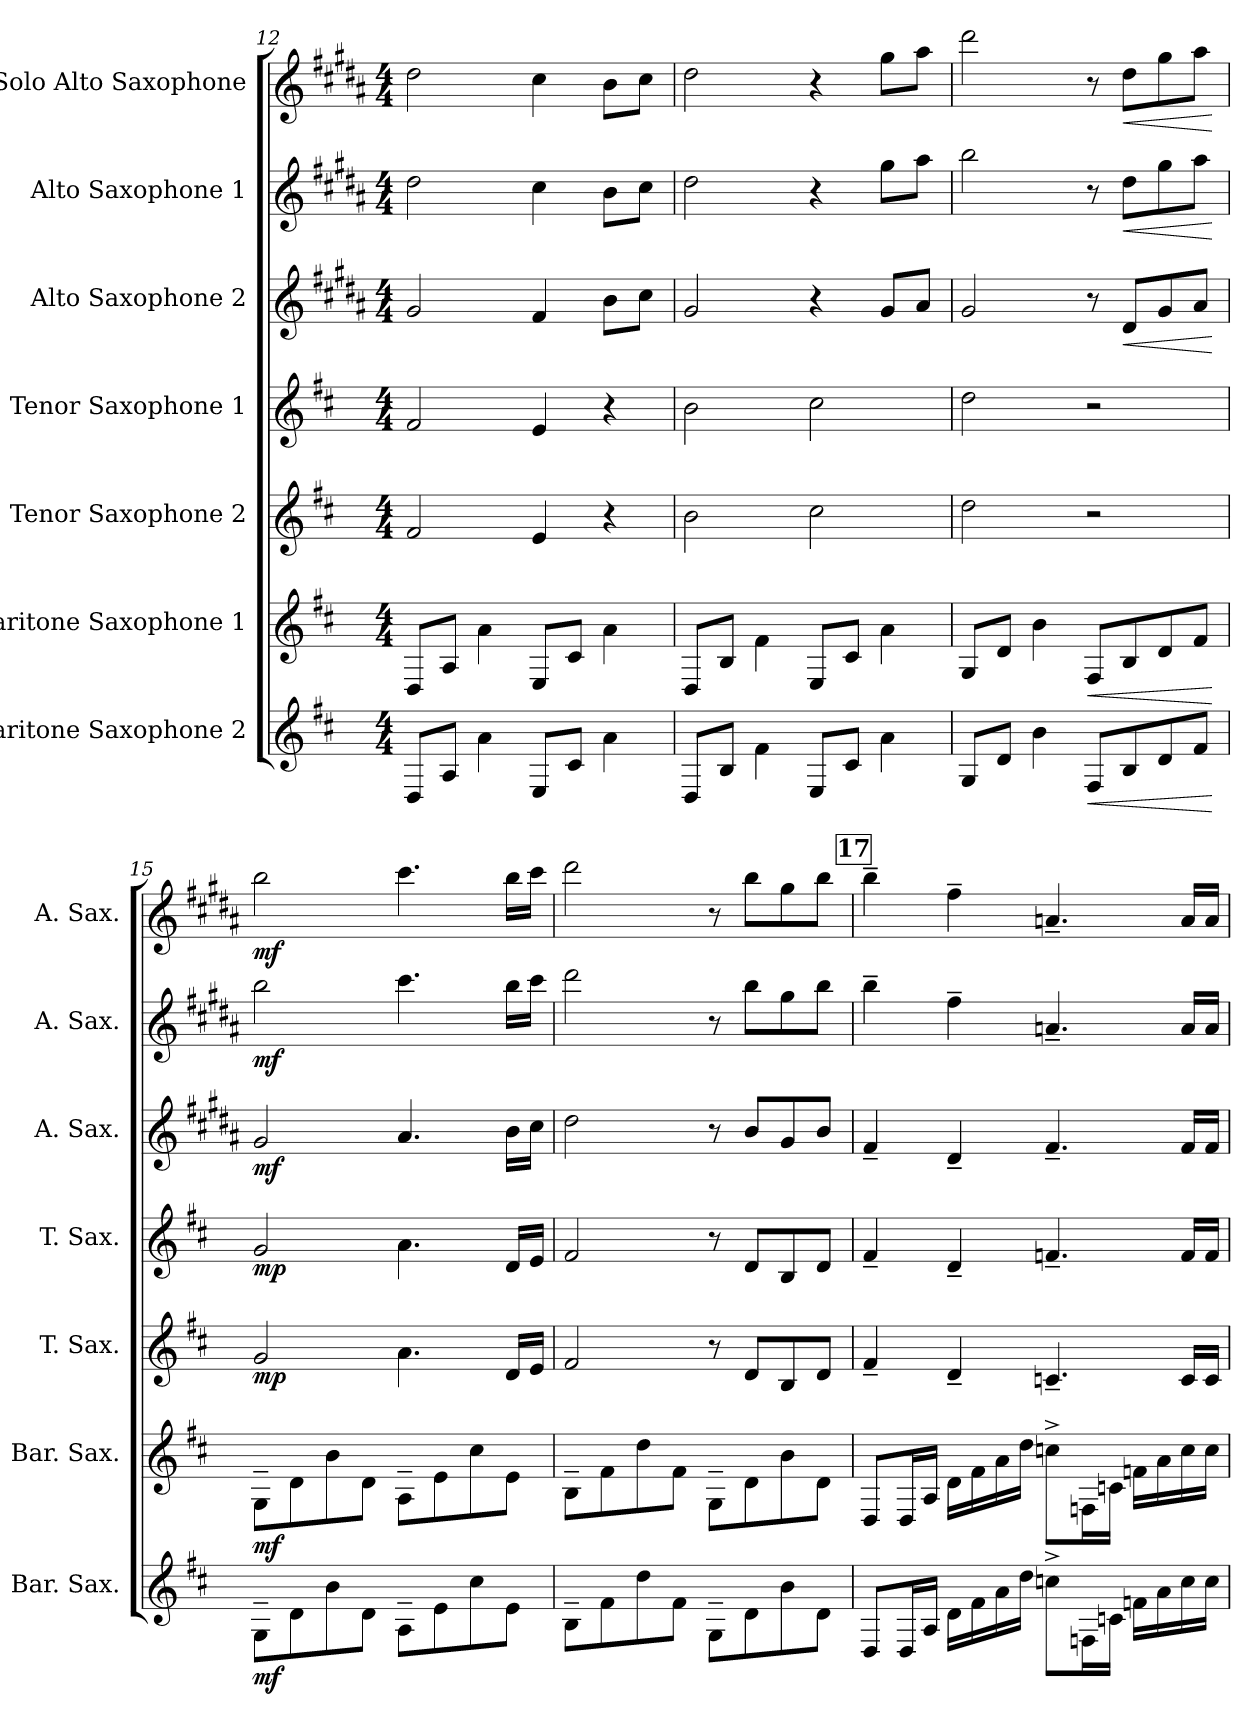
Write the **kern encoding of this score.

**kern	**dynam	**kern	**dynam	**kern	**dynam	**kern	**dynam	**kern	**dynam	**kern	**dynam	**kern	**dynam
*part7	*part7	*part6	*part6	*part5	*part5	*part4	*part4	*part3	*part3	*part2	*part2	*part1	*part1
*staff7	*staff7	*staff6	*staff6	*staff5	*staff5	*staff4	*staff4	*staff3	*staff3	*staff2	*staff2	*staff1	*staff1
*I"Baritone Saxophone 2	*	*I"Baritone Saxophone 1	*	*I"Tenor Saxophone 2	*	*I"Tenor Saxophone 1	*	*I"Alto Saxophone 2	*	*I"Alto Saxophone 1	*	*I"Solo Alto Saxophone	*
*I'Bar. Sax.	*	*I'Bar. Sax.	*	*I'T. Sax.	*	*I'T. Sax.	*	*I'A. Sax.	*	*I'A. Sax.	*	*I'A. Sax.	*
!!LO:PB:g=z
*clefG2	*	*clefG2	*	*clefG2	*	*clefG2	*	*clefG2	*	*clefG2	*	*clefG2	*
*ITrd12c21	*	*ITrd12c21	*	*ITrd8c14	*	*ITrd8c14	*	*ITrd5c9	*	*ITrd5c9	*	*ITrd5c9	*
*k[f#c#]	*	*k[f#c#]	*	*k[f#c#]	*	*k[f#c#]	*	*k[f#c#]	*	*k[f#c#]	*	*k[f#c#]	*
*M4/4	*	*M4/4	*	*M4/4	*	*M4/4	*	*M4/4	*	*M4/4	*	*M4/4	*
=12	=12	=12	=12	=12	=12	=12	=12	=12	=12	=12	=12	=12	=12
8DD/L	.	8DD/L	.	2F#/	.	2F#/	.	2B/	.	2f#\	.	2f#\	.
8AA/J	.	8AA/J	.	.	.	.	.	.	.	.	.	.	.
4A\	.	4A\	.	.	.	.	.	.	.	.	.	.	.
8EE/L	.	8EE/L	.	4E/	.	4E/	.	4A/	.	4e\	.	4e\	.
8C#/J	.	8C#/J	.	.	.	.	.	.	.	.	.	.	.
4A\	.	4A\	.	4r	.	4r	.	8d\L	.	8d\L	.	8d\L	.
.	.	.	.	.	.	.	.	8e\J	.	8e\J	.	8e\J	.
=13	=13	=13	=13	=13	=13	=13	=13	=13	=13	=13	=13	=13	=13
8DD/L	.	8DD/L	.	2B\	.	2B\	.	2B/	.	2f#\	.	2f#\	.
8BB/J	.	8BB/J	.	.	.	.	.	.	.	.	.	.	.
4F#\	.	4F#\	.	.	.	.	.	.	.	.	.	.	.
8EE/L	.	8EE/L	.	2c#\	.	2c#\	.	4r	.	4r	.	4r	.
8C#/J	.	8C#/J	.	.	.	.	.	.	.	.	.	.	.
4A\	.	4A\	.	.	.	.	.	8B/L	.	8b\L	.	8b\L	.
.	.	.	.	.	.	.	.	8c#/J	.	8cc#\J	.	8cc#\J	.
=14	=14	=14	=14	=14	=14	=14	=14	=14	=14	=14	=14	=14	=14
8GG/L	.	8GG/L	.	2d\	.	2d\	.	2B/	.	2dd\	.	2ff#\	.
8D/J	.	8D/J	.	.	.	.	.	.	.	.	.	.	.
4B\	.	4B\	.	.	.	.	.	.	.	.	.	.	.
!	!LO:HP:b	!	!LO:HP:b	!	!	!	!	!	!	!	!	!	!
8FF#/L	<	8FF#/L	<	2r	.	2r	.	8r	.	8r	.	8r	.
!	!	!	!	!	!	!	!	!	!LO:HP:b	!	!LO:HP:b	!	!LO:HP:b
8BB/	.	8BB/	.	.	.	.	.	8F#/L	<	8f#\L	<	8f#\L	<
8D/	.	8D/	.	.	.	.	.	8B/	.	8b\	.	8b\	.
8F#/J	.	8F#/J	.	.	.	.	.	8c#/J	.	8cc#\J	.	8cc#\J	.
.	[	.	[	.	.	.	.	.	[	.	[	.	[
=15	=15	=15	=15	=15	=15	=15	=15	=15	=15	=15	=15	=15	=15
!	!LO:DY:b	!	!LO:DY:b	!	!LO:DY:b	!	!LO:DY:b	!	!LO:DY:b	!	!LO:DY:b	!	!LO:DY:b
8GG~\L	mf	8GG~\L	mf	2G/	mp	2G/	mp	2B/	mf	2dd\	mf	2dd\	mf
8D\	.	8D\	.	.	.	.	.	.	.	.	.	.	.
8B\	.	8B\	.	.	.	.	.	.	.	.	.	.	.
8D\J	.	8D\J	.	.	.	.	.	.	.	.	.	.	.
8AA~\L	.	8AA~\L	.	4.A\	.	4.A\	.	4.c#/	.	4.ee\	.	4.ee\	.
8E\	.	8E\	.	.	.	.	.	.	.	.	.	.	.
8c#\	.	8c#\	.	.	.	.	.	.	.	.	.	.	.
8E\J	.	8E\J	.	16D/LL	.	16D/LL	.	16d\LL	.	16dd\LL	.	16dd\LL	.
.	.	.	.	16E/JJ	.	16E/JJ	.	16e\JJ	.	16ee\JJ	.	16ee\JJ	.
=16	=16	=16	=16	=16	=16	=16	=16	=16	=16	=16	=16	=16	=16
8BB~\L	.	8BB~\L	.	2F#/	.	2F#/	.	2f#\	.	2ff#\	.	2ff#\	.
8F#\	.	8F#\	.	.	.	.	.	.	.	.	.	.	.
8d\	.	8d\	.	.	.	.	.	.	.	.	.	.	.
8F#\J	.	8F#\J	.	.	.	.	.	.	.	.	.	.	.
8GG~\L	.	8GG~\L	.	8r	.	8r	.	8r	.	8r	.	8r	.
8D\	.	8D\	.	8D/L	.	8D/L	.	8d/L	.	8dd\L	.	8dd\L	.
8B\	.	8B\	.	8BB/	.	8BB/	.	8B/	.	8b\	.	8b\	.
8D\J	.	8D\J	.	8D/J	.	8D/J	.	8d/J	.	8dd\J	.	8dd\J	.
!!LO:PB:g=z
!!LO:REH:place=s1:a:B:fs=14:t=17
=17	=17	=17	=17	=17	=17	=17	=17	=17	=17	=17	=17	=17	=17
8DD/L	.	8DD/L	.	4F#~/	.	4F#~/	.	4A~/	.	4dd~\	.	4dd~\	.
16DD/L	.	16DD/L	.	.	.	.	.	.	.	.	.	.	.
16AA/JJ	.	16AA/JJ	.	.	.	.	.	.	.	.	.	.	.
16D\LL	.	16D\LL	.	4D~/	.	4D~/	.	4F#~/	.	4a~\	.	4a~\	.
16F#\	.	16F#\	.	.	.	.	.	.	.	.	.	.	.
16A\	.	16A\	.	.	.	.	.	.	.	.	.	.	.
16d\JJ	.	16d\JJ	.	.	.	.	.	.	.	.	.	.	.
8cn^\L	.	8cn^\L	.	4.Cn~/	.	4.Fn~/	.	4.A~/	.	4.cn~/	.	4.cn~/	.
16FFn\L	.	16FFn\L	.	.	.	.	.	.	.	.	.	.	.
16Cn\JJ	.	16Cn\JJ	.	.	.	.	.	.	.	.	.	.	.
16Fn\LL	.	16Fn\LL	.	.	.	.	.	.	.	.	.	.	.
16A\	.	16A\	.	.	.	.	.	.	.	.	.	.	.
16c\	.	16c\	.	16C/LL	.	16F/LL	.	16A/LL	.	16c/LL	.	16c/LL	.
16c\JJ	.	16c\JJ	.	16C/JJ	.	16F/JJ	.	16A/JJ	.	16c/JJ	.	16c/JJ	.
=	=	=	=	=	=	=	=	=	=	=	=	=	=
*-	*-	*-	*-	*-	*-	*-	*-	*-	*-	*-	*-	*-	*-
